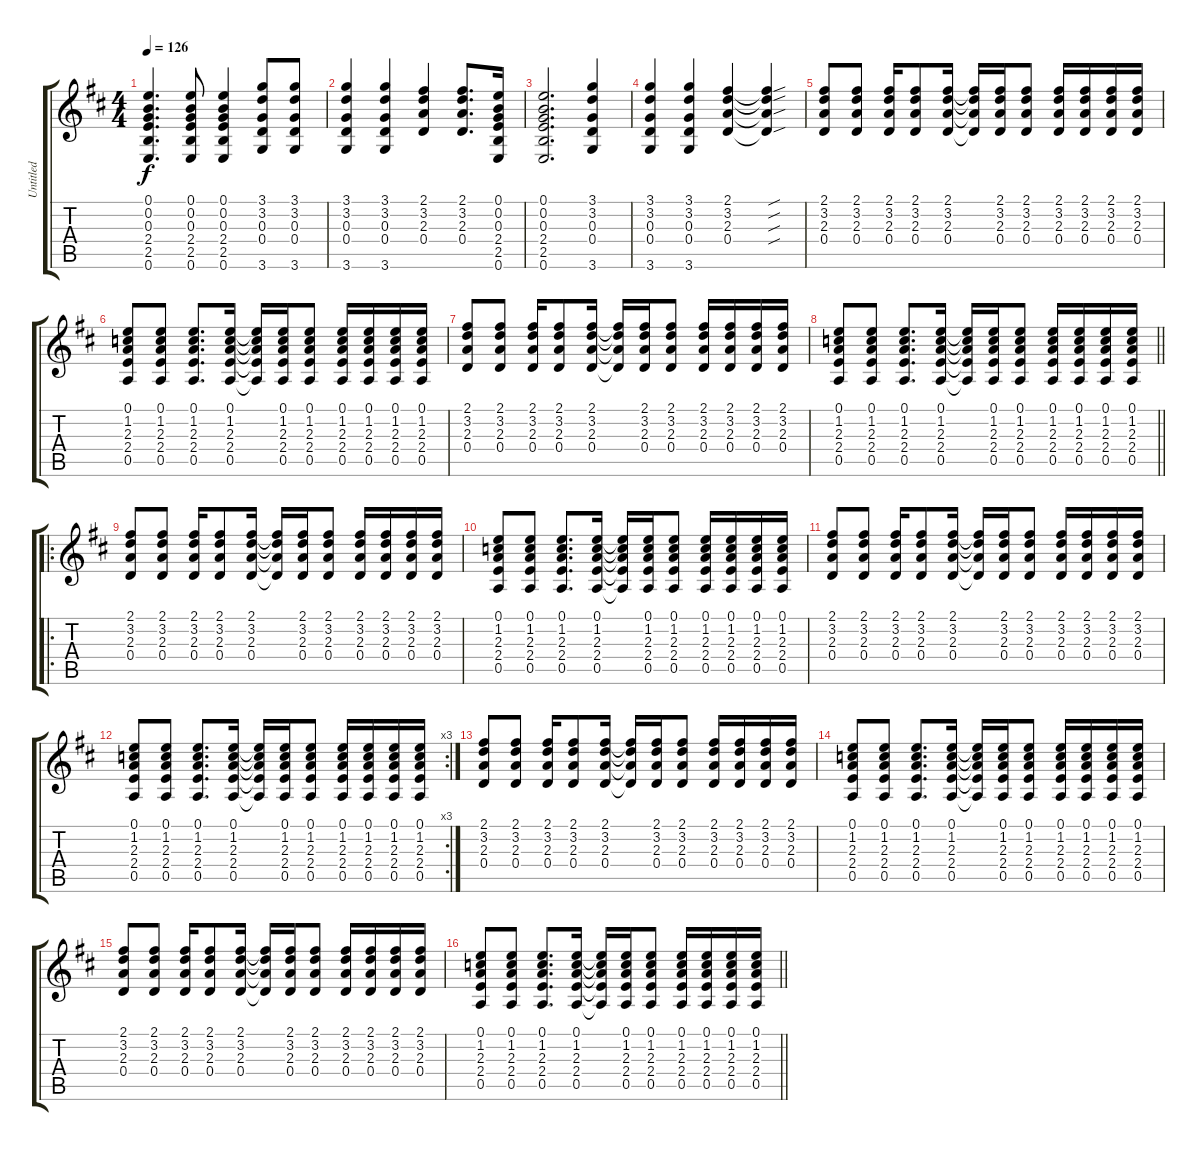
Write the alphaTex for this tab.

\track ("Untitled" "Untitled") {instrument acousticguitarsteel}
\staff {score tabs}
\tuning (E4 B3 G3 D3 A2 E2) {hide}
\ts (4 4)
\tempo 126
\clef g2
\ks d
(0.1 0.2 0.3 2.4 2.5 0.6).4{d dy f} (0.1 0.2 0.3 2.4 2.5 0.6).8 (0.1 0.2 0.3 2.4 2.5 0.6).4 (3.1 3.2 0.3 0.4 3.6).8 (3.1 3.2 0.3 0.4 3.6).8 |
(3.1 3.2 0.3 0.4 3.6).4 (3.1 3.2 0.3 0.4 3.6).4 (2.1 3.2 2.3 0.4).4 (2.1 3.2 2.3 0.4).8{d} (0.1 0.2 0.3 2.4 2.5 0.6).16 |
(0.1 0.2 0.3 2.4 2.5 0.6).2{d} (3.1 3.2 0.3 0.4 3.6).4 |
(3.1 3.2 0.3 0.4 3.6).4 (3.1 3.2 0.3 0.4 3.6).4 (2.1 3.2 2.3 0.4).4 (2.1{sou t} 3.2{sou t} 2.3{sou t} 0.4{sou t}).4 |
(2.1 3.2 2.3 0.4).8 (2.1 3.2 2.3 0.4).8 (2.1 3.2 2.3 0.4).16 (2.1 3.2 2.3 0.4).8 (2.1 3.2 2.3 0.4).16 (2.1{t} 3.2{t} 2.3{t} 0.4{t}).16 (2.1 3.2 2.3 0.4).16 (2.1 3.2 2.3 0.4).8 (2.1 3.2 2.3 0.4).16 (2.1 3.2 2.3 0.4).16 (2.1 3.2 2.3 0.4).16 (2.1 3.2 2.3 0.4).16 |
(0.1 1.2 2.3 2.4 0.5).8 (0.1 1.2 2.3 2.4 0.5).8 (0.1 1.2 2.3 2.4 0.5).8{d} (0.1 1.2 2.3 2.4 0.5).16 (0.1{t} 1.2{t} 2.3{t} 2.4{t} 0.5{t}).16 (0.1 1.2 2.3 2.4 0.5).16 (0.1 1.2 2.3 2.4 0.5).8 (0.1 1.2 2.3 2.4 0.5).16 (0.1 1.2 2.3 2.4 0.5).16 (0.1 1.2 2.3 2.4 0.5).16 (0.1 1.2 2.3 2.4 0.5).16 |
(2.1 3.2 2.3 0.4).8 (2.1 3.2 2.3 0.4).8 (2.1 3.2 2.3 0.4).16 (2.1 3.2 2.3 0.4).8 (2.1 3.2 2.3 0.4).16 (2.1{t} 3.2{t} 2.3{t} 0.4{t}).16 (2.1 3.2 2.3 0.4).16 (2.1 3.2 2.3 0.4).8 (2.1 3.2 2.3 0.4).16 (2.1 3.2 2.3 0.4).16 (2.1 3.2 2.3 0.4).16 (2.1 3.2 2.3 0.4).16 |
\barLineRight lightlight
(0.1 1.2 2.3 2.4 0.5).8 (0.1 1.2 2.3 2.4 0.5).8 (0.1 1.2 2.3 2.4 0.5).8{d} (0.1 1.2 2.3 2.4 0.5).16 (0.1{t} 1.2{t} 2.3{t} 2.4{t} 0.5{t}).16 (0.1 1.2 2.3 2.4 0.5).16 (0.1 1.2 2.3 2.4 0.5).8 (0.1 1.2 2.3 2.4 0.5).16 (0.1 1.2 2.3 2.4 0.5).16 (0.1 1.2 2.3 2.4 0.5).16 (0.1 1.2 2.3 2.4 0.5).16 |
\ro
(2.1 3.2 2.3 0.4).8 (2.1 3.2 2.3 0.4).8 (2.1 3.2 2.3 0.4).16 (2.1 3.2 2.3 0.4).8 (2.1 3.2 2.3 0.4).16 (2.1{t} 3.2{t} 2.3{t} 0.4{t}).16 (2.1 3.2 2.3 0.4).16 (2.1 3.2 2.3 0.4).8 (2.1 3.2 2.3 0.4).16 (2.1 3.2 2.3 0.4).16 (2.1 3.2 2.3 0.4).16 (2.1 3.2 2.3 0.4).16 |
(0.1 1.2 2.3 2.4 0.5).8 (0.1 1.2 2.3 2.4 0.5).8 (0.1 1.2 2.3 2.4 0.5).8{d} (0.1 1.2 2.3 2.4 0.5).16 (0.1{t} 1.2{t} 2.3{t} 2.4{t} 0.5{t}).16 (0.1 1.2 2.3 2.4 0.5).16 (0.1 1.2 2.3 2.4 0.5).8 (0.1 1.2 2.3 2.4 0.5).16 (0.1 1.2 2.3 2.4 0.5).16 (0.1 1.2 2.3 2.4 0.5).16 (0.1 1.2 2.3 2.4 0.5).16 |
(2.1 3.2 2.3 0.4).8 (2.1 3.2 2.3 0.4).8 (2.1 3.2 2.3 0.4).16 (2.1 3.2 2.3 0.4).8 (2.1 3.2 2.3 0.4).16 (2.1{t} 3.2{t} 2.3{t} 0.4{t}).16 (2.1 3.2 2.3 0.4).16 (2.1 3.2 2.3 0.4).8 (2.1 3.2 2.3 0.4).16 (2.1 3.2 2.3 0.4).16 (2.1 3.2 2.3 0.4).16 (2.1 3.2 2.3 0.4).16 |
\rc 3
(0.1 1.2 2.3 2.4 0.5).8 (0.1 1.2 2.3 2.4 0.5).8 (0.1 1.2 2.3 2.4 0.5).8{d} (0.1 1.2 2.3 2.4 0.5).16 (0.1{t} 1.2{t} 2.3{t} 2.4{t} 0.5{t}).16 (0.1 1.2 2.3 2.4 0.5).16 (0.1 1.2 2.3 2.4 0.5).8 (0.1 1.2 2.3 2.4 0.5).16 (0.1 1.2 2.3 2.4 0.5).16 (0.1 1.2 2.3 2.4 0.5).16 (0.1 1.2 2.3 2.4 0.5).16 |
(2.1 3.2 2.3 0.4).8 (2.1 3.2 2.3 0.4).8 (2.1 3.2 2.3 0.4).16 (2.1 3.2 2.3 0.4).8 (2.1 3.2 2.3 0.4).16 (2.1{t} 3.2{t} 2.3{t} 0.4{t}).16 (2.1 3.2 2.3 0.4).16 (2.1 3.2 2.3 0.4).8 (2.1 3.2 2.3 0.4).16 (2.1 3.2 2.3 0.4).16 (2.1 3.2 2.3 0.4).16 (2.1 3.2 2.3 0.4).16 |
(0.1 1.2 2.3 2.4 0.5).8 (0.1 1.2 2.3 2.4 0.5).8 (0.1 1.2 2.3 2.4 0.5).8{d} (0.1 1.2 2.3 2.4 0.5).16 (0.1{t} 1.2{t} 2.3{t} 2.4{t} 0.5{t}).16 (0.1 1.2 2.3 2.4 0.5).16 (0.1 1.2 2.3 2.4 0.5).8 (0.1 1.2 2.3 2.4 0.5).16 (0.1 1.2 2.3 2.4 0.5).16 (0.1 1.2 2.3 2.4 0.5).16 (0.1 1.2 2.3 2.4 0.5).16 |
(2.1 3.2 2.3 0.4).8 (2.1 3.2 2.3 0.4).8 (2.1 3.2 2.3 0.4).16 (2.1 3.2 2.3 0.4).8 (2.1 3.2 2.3 0.4).16 (2.1{t} 3.2{t} 2.3{t} 0.4{t}).16 (2.1 3.2 2.3 0.4).16 (2.1 3.2 2.3 0.4).8 (2.1 3.2 2.3 0.4).16 (2.1 3.2 2.3 0.4).16 (2.1 3.2 2.3 0.4).16 (2.1 3.2 2.3 0.4).16 |
\barLineRight lightlight
(0.1 1.2 2.3 2.4 0.5).8 (0.1 1.2 2.3 2.4 0.5).8 (0.1 1.2 2.3 2.4 0.5).8{d} (0.1 1.2 2.3 2.4 0.5).16 (0.1{t} 1.2{t} 2.3{t} 2.4{t} 0.5{t}).16 (0.1 1.2 2.3 2.4 0.5).16 (0.1 1.2 2.3 2.4 0.5).8 (0.1 1.2 2.3 2.4 0.5).16 (0.1 1.2 2.3 2.4 0.5).16 (0.1 1.2 2.3 2.4 0.5).16 (0.1 1.2 2.3 2.4 0.5).16
